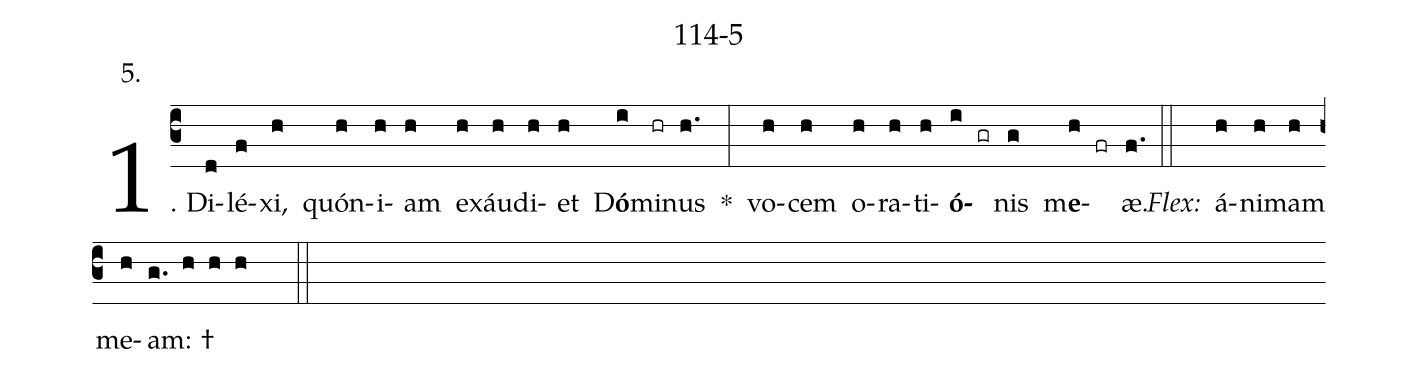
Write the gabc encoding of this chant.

name: 114-5;
annotation: 5.;
%%
(c3)1. Di(d)lé(f)xi,(h) quón(h)i(h)am(h) ex(h)áu(h)di(h)et(h) D<b>ó</b>(i)mi(hr)nus(h.) *(:) vo(h)cem(h) o(h)ra(h)ti(h)<b>ó</b>(i gr)nis(g) m<b>e</b>(h fr)æ.(f.) (::)
<i>Flex:</i>()  á(h)ni(h)mam(h) me(h)am: †(g. h h h  ::)
